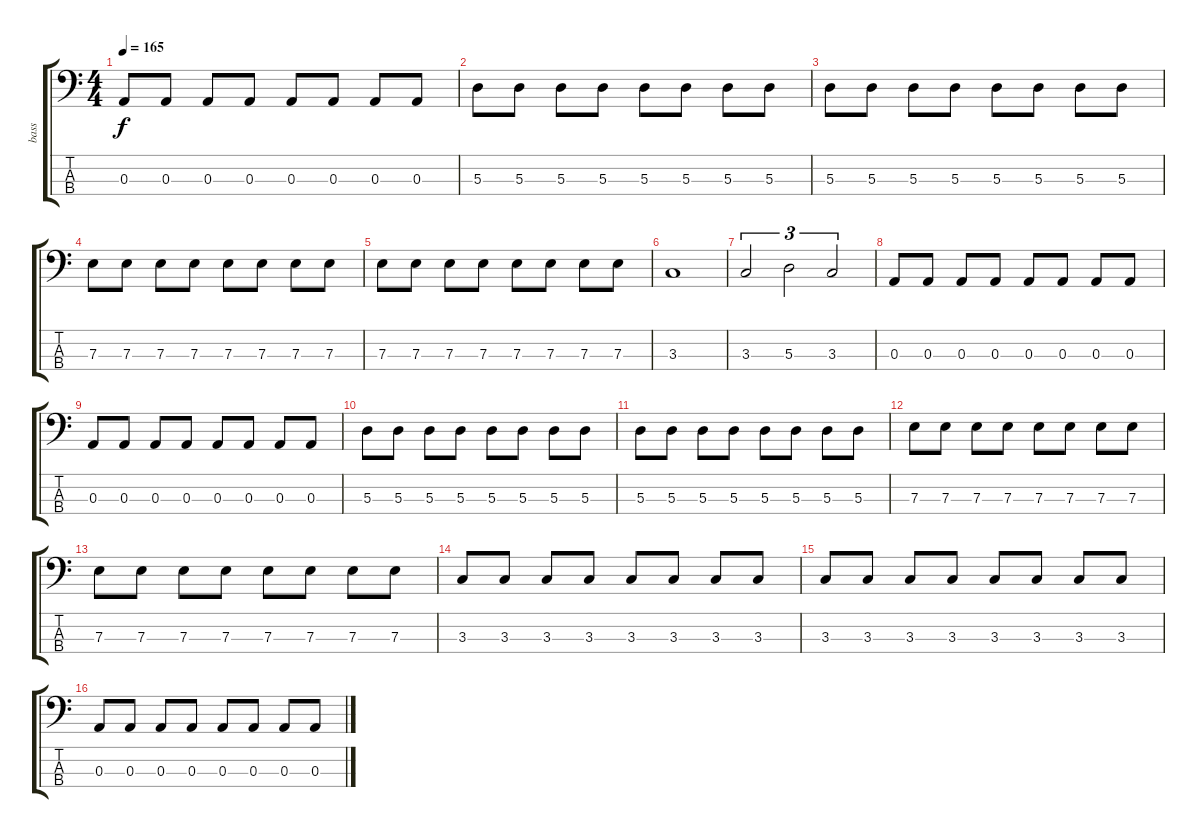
\track ("bass" "bass") {instrument electricbasspick}
\staff {score tabs}
\tuning (G2 D2 A1 E1) {hide}
\ts (4 4)
\tempo 165
\clef f4
\ks c
0.3.8{dy f} 0.3.8 0.3.8 0.3.8 0.3.8 0.3.8 0.3.8 0.3.8 |
5.3.8 5.3.8 5.3.8 5.3.8 5.3.8 5.3.8 5.3.8 5.3.8 |
5.3.8 5.3.8 5.3.8 5.3.8 5.3.8 5.3.8 5.3.8 5.3.8 |
7.3.8 7.3.8 7.3.8 7.3.8 7.3.8 7.3.8 7.3.8 7.3.8 |
7.3.8 7.3.8 7.3.8 7.3.8 7.3.8 7.3.8 7.3.8 7.3.8 |
3.3.1 |
3.3.2{tu (3 2)} 5.3.2{tu (3 2)} 3.3.2{tu (3 2)} |
0.3.8 0.3.8 0.3.8 0.3.8 0.3.8 0.3.8 0.3.8 0.3.8 |
0.3.8 0.3.8 0.3.8 0.3.8 0.3.8 0.3.8 0.3.8 0.3.8 |
5.3.8 5.3.8 5.3.8 5.3.8 5.3.8 5.3.8 5.3.8 5.3.8 |
5.3.8 5.3.8 5.3.8 5.3.8 5.3.8 5.3.8 5.3.8 5.3.8 |
7.3.8 7.3.8 7.3.8 7.3.8 7.3.8 7.3.8 7.3.8 7.3.8 |
7.3.8 7.3.8 7.3.8 7.3.8 7.3.8 7.3.8 7.3.8 7.3.8 |
3.3.8 3.3.8 3.3.8 3.3.8 3.3.8 3.3.8 3.3.8 3.3.8 |
3.3.8 3.3.8 3.3.8 3.3.8 3.3.8 3.3.8 3.3.8 3.3.8 |
0.3.8 0.3.8 0.3.8 0.3.8 0.3.8 0.3.8 0.3.8 0.3.8
